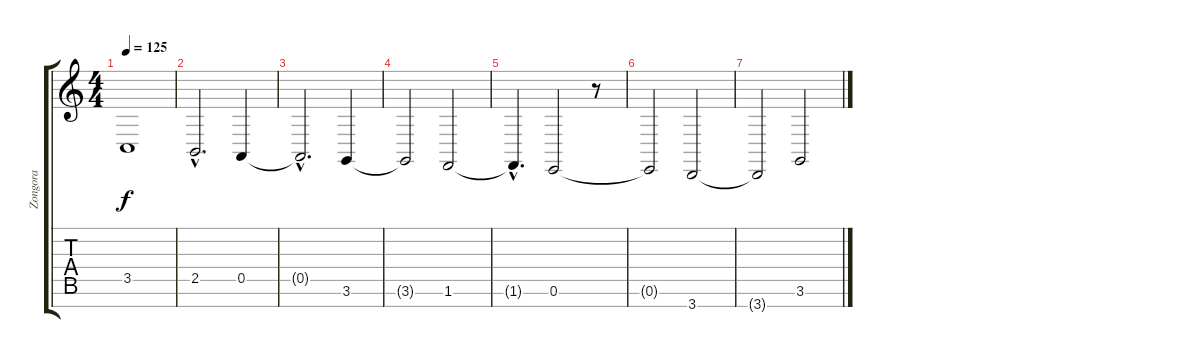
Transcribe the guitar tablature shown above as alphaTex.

\track ("Zongora" "Zongora") {instrument acousticgrandpiano}
\staff {score tabs}
\tuning (E4 B3 G3 D3 A2 E2 B1) {hide}
\ts (4 4)
\tempo 125
\clef g2
\ks c
3.5.1{dy f instrument acousticgrandpiano} |
2.5{hac}.2{d} 0.5.4 |
0.5{hac t}.2{d} 3.6.4 |
3.6{t}.2 1.6.2 |
1.6{hac t}.4{d} 0.6.2 r.8 |
0.6{t}.2 3.7.2 |
3.7{t}.2 3.6.2
